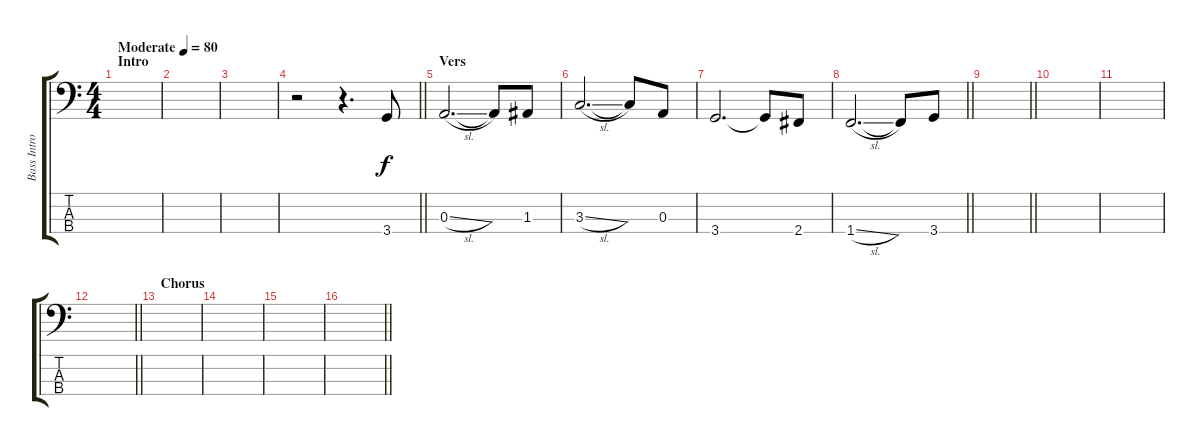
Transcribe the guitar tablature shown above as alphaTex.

\track ("Bass Intro" "Bass Intro") {instrument electricbassfinger}
\staff {score tabs}
\tuning (G2 D2 A1 E1) {hide}
\ts (4 4)
\section ("" "Intro")
\tempo (80 "Moderate")
\clef f4
\ks c
|
|
|
\barLineRight lightlight
r.2 r.4{d} 3.4.8 |
\section ("" "Vers")
0.3{sl}.2{d} 0.3{t}.8 1.3.8 |
3.3{sl}.2{d} 3.3{t}.8 0.3.8 |
3.4.2{d} 3.4{t}.8 2.4.8 |
\barLineRight lightlight
1.4{sl}.2{d} 1.4{t}.8 3.4.8 |
\barLineRight lightlight
|
|
|
\barLineRight lightlight
|
\section ("" "Chorus")
|
|
|
\barLineRight lightlight
